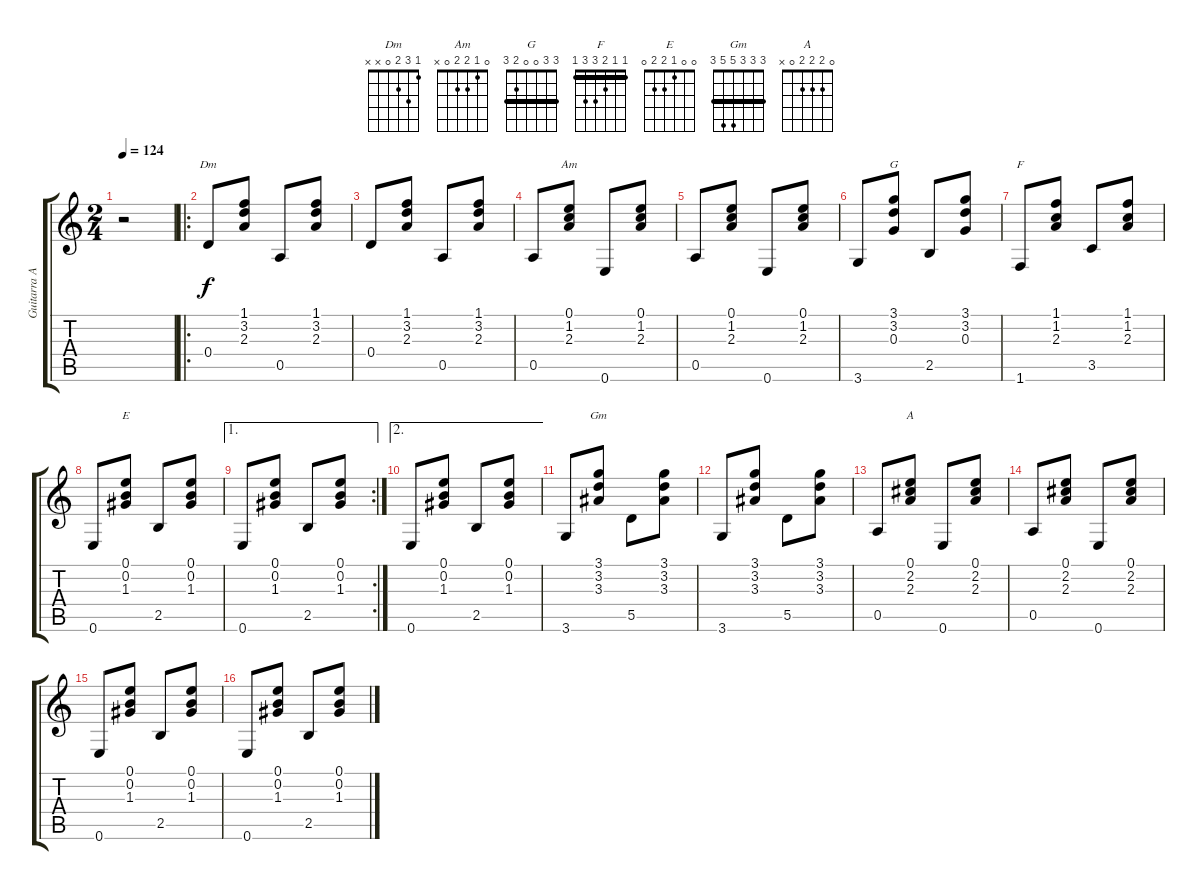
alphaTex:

\track ("Guitarra Acompañante" "Guitarra A") {instrument acousticguitarnylon}
\staff {score tabs}
\tuning (E4 B3 G3 D3 A2 E2) {hide}
\chord ("Dm" 1 3 2 0 x x)
\chord ("Am" 0 1 2 2 0 x)
\chord ("G" 3 3 0 0 2 3) {barre 3}
\chord ("F" 1 1 2 3 3 1) {barre 1}
\chord ("E" 0 0 1 2 2 0)
\chord ("Gm" 3 3 3 5 5 3) {barre 3}
\chord ("A" 0 2 2 2 0 x)
\ts (2 4)
\tempo 124
\clef g2
\ks c
r.2{dy f instrument acousticguitarnylon} |
\ro
0.4.8{ch "Dm"} (1.1 3.2 2.3).8 0.5.8 (1.1 3.2 2.3).8 |
0.4.8 (1.1 3.2 2.3).8 0.5.8 (1.1 3.2 2.3).8 |
0.5.8 (0.1 1.2 2.3).8{ch "Am"} 0.6.8 (0.1 1.2 2.3).8 |
0.5.8 (0.1 1.2 2.3).8 0.6.8 (0.1 1.2 2.3).8 |
3.6.8 (3.1 3.2 0.3).8{ch "G"} 2.5.8 (3.1 3.2 0.3).8 |
1.6.8{ch "F"} (1.1 1.2 2.3).8 3.5.8 (1.1 1.2 2.3).8 |
0.6.8 (0.1 0.2 1.3).8{ch "E"} 2.5.8 (0.1 0.2 1.3).8 |
\ae 1
\rc 2
0.6.8 (0.1 0.2 1.3).8 2.5.8 (0.1 0.2 1.3).8 |
\ae 2
0.6.8 (0.1 0.2 1.3).8 2.5.8 (0.1 0.2 1.3).8 |
3.6.8 (3.1 3.2 3.3).8{ch "Gm"} 5.5.8 (3.1 3.2 3.3).8 |
3.6.8 (3.1 3.2 3.3).8 5.5.8 (3.1 3.2 3.3).8 |
0.5.8 (0.1 2.2 2.3).8{ch "A"} 0.6.8 (0.1 2.2 2.3).8 |
0.5.8 (0.1 2.2 2.3).8 0.6.8 (0.1 2.2 2.3).8 |
0.6.8 (0.1 0.2 1.3).8 2.5.8 (0.1 0.2 1.3).8 |
0.6.8 (0.1 0.2 1.3).8 2.5.8 (0.1 0.2 1.3).8
